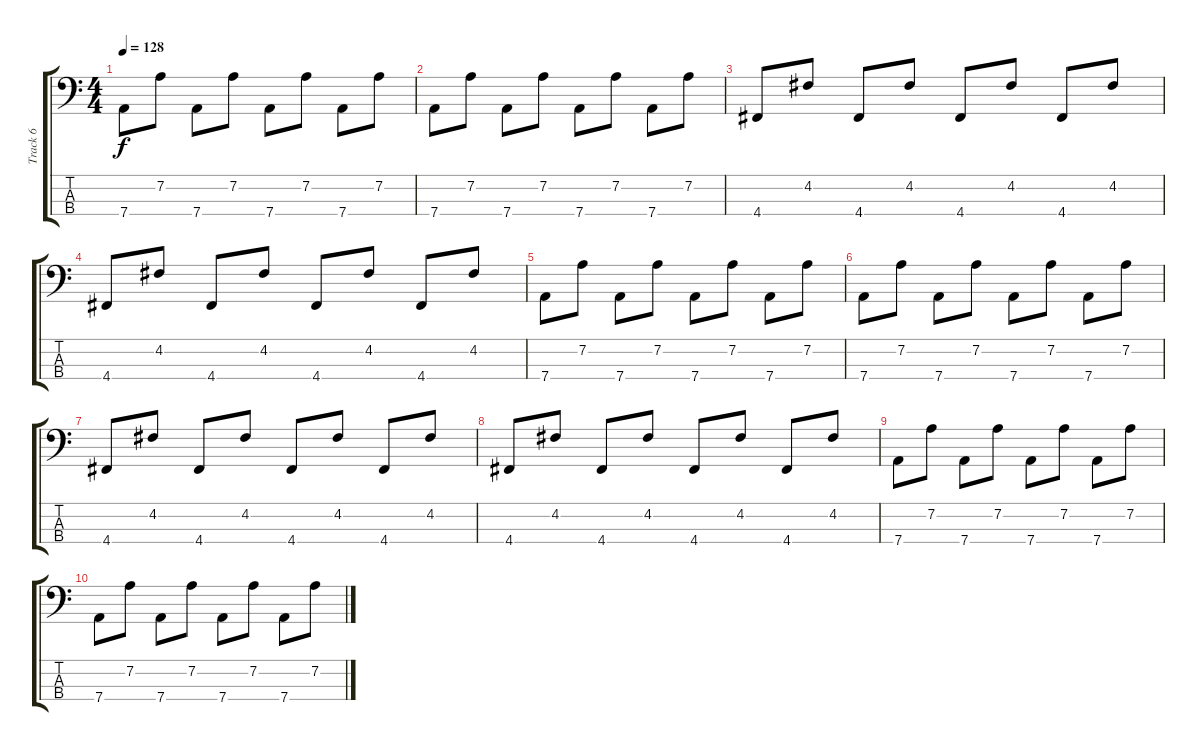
\track ("Track 6" "Track 6") {instrument slapbass2}
\staff {score tabs}
\tuning (G2 D2 A1 D1) {hide}
\ts (4 4)
\tempo 128
\clef f4
\ks c
7.4.8{dy f} 7.2.8 7.4.8 7.2.8 7.4.8 7.2.8 7.4.8 7.2.8 |
7.4.8 7.2.8 7.4.8 7.2.8 7.4.8 7.2.8 7.4.8 7.2.8 |
4.4.8 4.2.8 4.4.8 4.2.8 4.4.8 4.2.8 4.4.8 4.2.8 |
4.4.8 4.2.8 4.4.8 4.2.8 4.4.8 4.2.8 4.4.8 4.2.8 |
7.4.8 7.2.8 7.4.8 7.2.8 7.4.8 7.2.8 7.4.8 7.2.8 |
7.4.8 7.2.8 7.4.8 7.2.8 7.4.8 7.2.8 7.4.8 7.2.8 |
4.4.8 4.2.8 4.4.8 4.2.8 4.4.8 4.2.8 4.4.8 4.2.8 |
4.4.8 4.2.8 4.4.8 4.2.8 4.4.8 4.2.8 4.4.8 4.2.8 |
7.4.8 7.2.8 7.4.8 7.2.8 7.4.8 7.2.8 7.4.8 7.2.8 |
7.4.8 7.2.8 7.4.8 7.2.8 7.4.8 7.2.8 7.4.8 7.2.8
